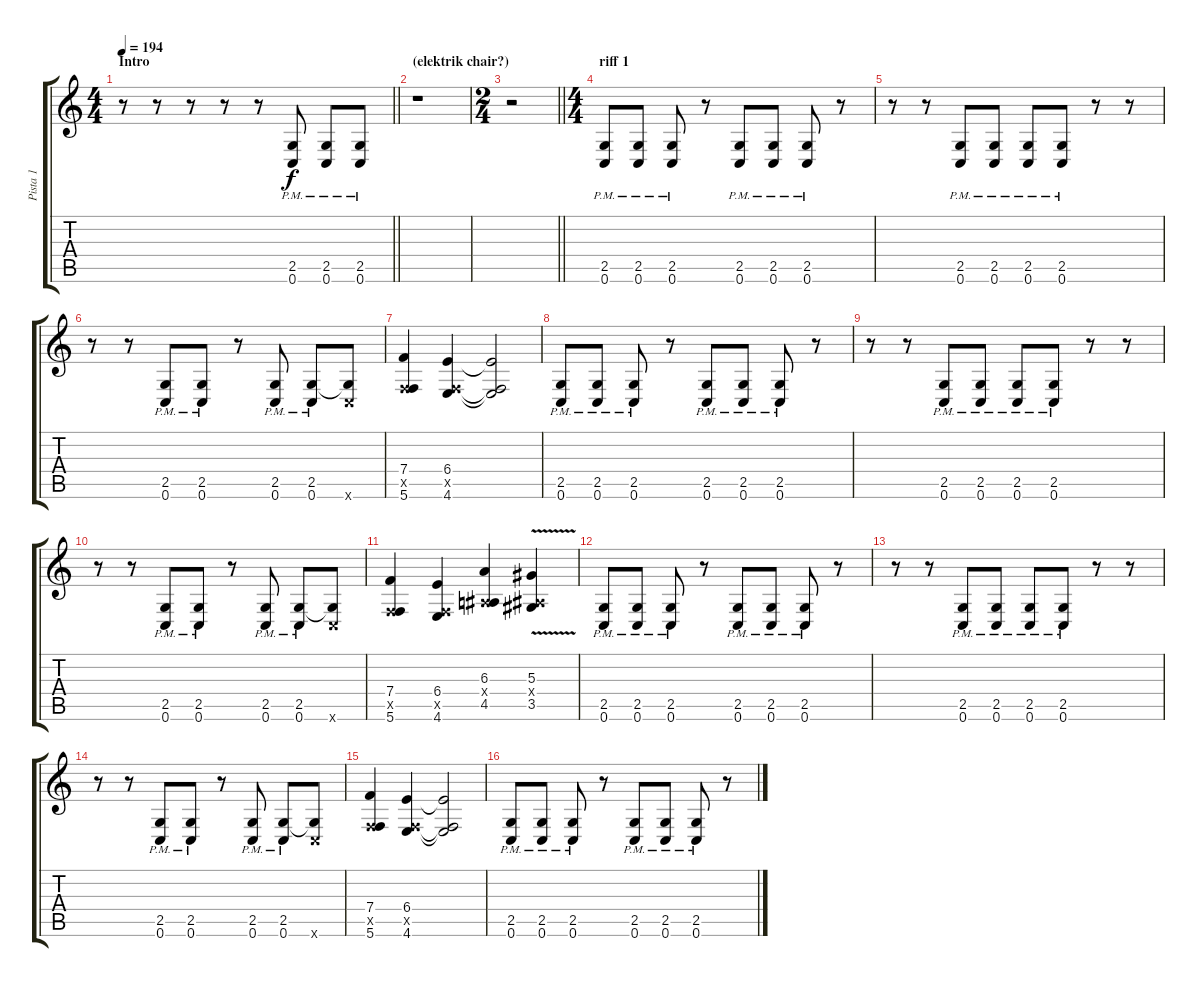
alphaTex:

\track ("Pista 1" "Pista 1") {instrument distortionguitar}
\staff {score tabs}
\tuning (C4 G3 Eb3 Bb2 F2 C2) {hide}
\ts (4 4)
\section ("" "Intro")
\tempo 194
\clef g2
\barLineRight lightlight
\ks c
r.8{dy f instrument distortionguitar} r.8 r.8 r.8 r.8 (2.5{pm} 0.6{pm}).8 (2.5{pm} 0.6{pm}).8 (2.5{pm} 0.6{pm}).8 |
\section ("" "(elektrik chair?)")
r.1 |
\ts (2 4)
\barLineRight lightlight
r.2 |
\ts (4 4)
\section ("" "riff 1")
(2.5{pm} 0.6{pm}).8 (2.5{pm} 0.6{pm}).8 (2.5{pm} 0.6{pm}).8 r.8 (2.5{pm} 0.6{pm}).8 (2.5{pm} 0.6{pm}).8 (2.5{pm} 0.6{pm}).8 r.8 |
r.8 r.8 (2.5{pm} 0.6{pm}).8 (2.5{pm} 0.6{pm}).8 (2.5{pm} 0.6{pm}).8 (2.5{pm} 0.6{pm}).8 r.8 r.8 |
r.8 r.8 (2.5{pm} 0.6{pm}).8 (2.5{pm} 0.6{pm}).8 r.8 (2.5{pm} 0.6{pm}).8 (2.5{pm} 0.6{pm}).8 (2.5{t} 0.6{x}).8 |
(7.4 0.5{x} 5.6).4 (6.4 0.5{x} 4.6).4 (6.4{t} 0.5{t} 4.6{t}).2 |
(2.5{pm} 0.6{pm}).8 (2.5{pm} 0.6{pm}).8 (2.5{pm} 0.6{pm}).8 r.8 (2.5{pm} 0.6{pm}).8 (2.5{pm} 0.6{pm}).8 (2.5{pm} 0.6{pm}).8 r.8 |
r.8 r.8 (2.5{pm} 0.6{pm}).8 (2.5{pm} 0.6{pm}).8 (2.5{pm} 0.6{pm}).8 (2.5{pm} 0.6{pm}).8 r.8 r.8 |
r.8 r.8 (2.5{pm} 0.6{pm}).8 (2.5{pm} 0.6{pm}).8 r.8 (2.5{pm} 0.6{pm}).8 (2.5{pm} 0.6{pm}).8 (2.5{t} 0.6{x}).8 |
(7.4 0.5{x} 5.6).4 (6.4 0.5{x} 4.6).4 (6.3 0.4{x} 4.5).4 (5.3{v} 0.4{x} 3.5{v}).4 |
(2.5{pm} 0.6{pm}).8 (2.5{pm} 0.6{pm}).8 (2.5{pm} 0.6{pm}).8 r.8 (2.5{pm} 0.6{pm}).8 (2.5{pm} 0.6{pm}).8 (2.5{pm} 0.6{pm}).8 r.8 |
r.8 r.8 (2.5{pm} 0.6{pm}).8 (2.5{pm} 0.6{pm}).8 (2.5{pm} 0.6{pm}).8 (2.5{pm} 0.6{pm}).8 r.8 r.8 |
r.8 r.8 (2.5{pm} 0.6{pm}).8 (2.5{pm} 0.6{pm}).8 r.8 (2.5{pm} 0.6{pm}).8 (2.5{pm} 0.6{pm}).8 (2.5{t} 0.6{x}).8 |
(7.4 0.5{x} 5.6).4 (6.4 0.5{x} 4.6).4 (6.4{t} 0.5{t} 4.6{t}).2 |
(2.5{pm} 0.6{pm}).8 (2.5{pm} 0.6{pm}).8 (2.5{pm} 0.6{pm}).8 r.8 (2.5{pm} 0.6{pm}).8 (2.5{pm} 0.6{pm}).8 (2.5{pm} 0.6{pm}).8 r.8
